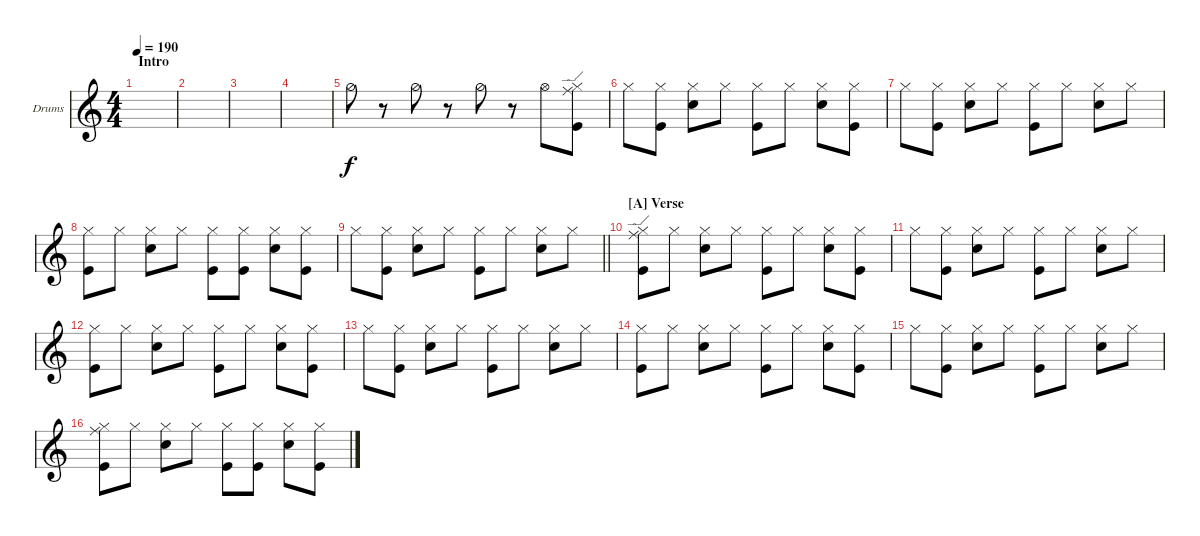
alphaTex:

\defaultSystemsLayout 4
\bracketExtendMode groupsimilarinstruments
\firstSystemTrackNameOrientation horizontal
\otherSystemsTrackNameOrientation horizontal
\track ("Prakarsh" "Drums") {instrument percussion}
\staff {score}
\articulation defaults
\ts (4 4)
\section ("" "Intro")
\tempo 190
\clef g2
\ks c
|
|
|
|
"Hi-Hat (half)".8 r.8 "Hi-Hat (half)".8 r.8 "Hi-Hat (half)".8 r.8 "Hi-Hat (open)".8 ("Kick (hit)" "Hi-Hat (closed)" "Ride (edge)").8 |
"Hi-Hat (closed)".8 ("Hi-Hat (closed)" "Kick (hit)").8 ("Hi-Hat (closed)" "Snare (hit) 2").8 "Hi-Hat (closed)".8 ("Hi-Hat (closed)" "Kick (hit)").8 "Hi-Hat (closed)".8 ("Hi-Hat (closed)" "Snare (hit) 2").8 ("Hi-Hat (closed)" "Kick (hit)").8 |
"Hi-Hat (closed)".8 ("Hi-Hat (closed)" "Kick (hit)").8 ("Hi-Hat (closed)" "Snare (hit) 2").8 "Hi-Hat (closed)".8 ("Hi-Hat (closed)" "Kick (hit)").8 "Hi-Hat (closed)".8 ("Hi-Hat (closed)" "Snare (hit) 2").8 "Hi-Hat (closed)".8 |
("Kick (hit)" "Hi-Hat (closed)").8 "Hi-Hat (closed)".8 ("Hi-Hat (closed)" "Snare (hit) 2").8 "Hi-Hat (closed)".8 ("Hi-Hat (closed)" "Kick (hit)").8 ("Hi-Hat (closed)" "Kick (hit)").8 ("Hi-Hat (closed)" "Snare (hit) 2").8 ("Hi-Hat (closed)" "Kick (hit)").8 |
\barLineRight lightlight "Hi-Hat (closed)".8
("Hi-Hat (closed)" "Kick (hit)").8 ("Hi-Hat (closed)" "Snare (hit) 2").8 "Hi-Hat (closed)".8 ("Hi-Hat (closed)" "Kick (hit)").8 "Hi-Hat (closed)".8 ("Hi-Hat (closed)" "Snare (hit) 2").8 "Hi-Hat (closed)".8 |
\section ("A" "Verse")
("Kick (hit)" "Hi-Hat (closed)" "Ride (edge)").8 "Hi-Hat (closed)".8 ("Hi-Hat (closed)" "Snare (hit) 2").8 "Hi-Hat (closed)".8 ("Hi-Hat (closed)" "Kick (hit)").8 "Hi-Hat (closed)".8 ("Hi-Hat (closed)" "Snare (hit) 2").8 ("Hi-Hat (closed)" "Kick (hit)").8 |
"Hi-Hat (closed)".8 ("Hi-Hat (closed)" "Kick (hit)").8 ("Hi-Hat (closed)" "Snare (hit) 2").8 "Hi-Hat (closed)".8 ("Hi-Hat (closed)" "Kick (hit)").8 "Hi-Hat (closed)".8 ("Hi-Hat (closed)" "Snare (hit) 2").8 "Hi-Hat (closed)".8 |
("Kick (hit)" "Hi-Hat (closed)").8 "Hi-Hat (closed)".8 ("Hi-Hat (closed)" "Snare (hit) 2").8 "Hi-Hat (closed)".8 ("Hi-Hat (closed)" "Kick (hit)").8 "Hi-Hat (closed)".8 ("Hi-Hat (closed)" "Snare (hit) 2").8 ("Hi-Hat (closed)" "Kick (hit)").8 |
"Hi-Hat (closed)".8 ("Hi-Hat (closed)" "Kick (hit)").8 ("Hi-Hat (closed)" "Snare (hit) 2").8 "Hi-Hat (closed)".8 ("Hi-Hat (closed)" "Kick (hit)").8 "Hi-Hat (closed)".8 ("Hi-Hat (closed)" "Snare (hit) 2").8 "Hi-Hat (closed)".8 |
("Kick (hit)" "Hi-Hat (closed)").8 "Hi-Hat (closed)".8 ("Hi-Hat (closed)" "Snare (hit) 2").8 "Hi-Hat (closed)".8 ("Hi-Hat (closed)" "Kick (hit)").8 "Hi-Hat (closed)".8 ("Hi-Hat (closed)" "Snare (hit) 2").8 ("Hi-Hat (closed)" "Kick (hit)").8 |
"Hi-Hat (closed)".8 ("Hi-Hat (closed)" "Kick (hit)").8 ("Hi-Hat (closed)" "Snare (hit) 2").8 "Hi-Hat (closed)".8 ("Hi-Hat (closed)" "Kick (hit)").8 "Hi-Hat (closed)".8 ("Hi-Hat (closed)" "Snare (hit) 2").8 "Hi-Hat (closed)".8 |
("Kick (hit)" "Hi-Hat (closed)" "Ride (middle)").8 "Hi-Hat (closed)".8 ("Hi-Hat (closed)" "Snare (hit) 2").8 "Hi-Hat (closed)".8 ("Hi-Hat (closed)" "Kick (hit)").8 ("Hi-Hat (closed)" "Kick (hit)").8 ("Hi-Hat (closed)" "Snare (hit) 2").8 ("Hi-Hat (closed)" "Kick (hit)").8
